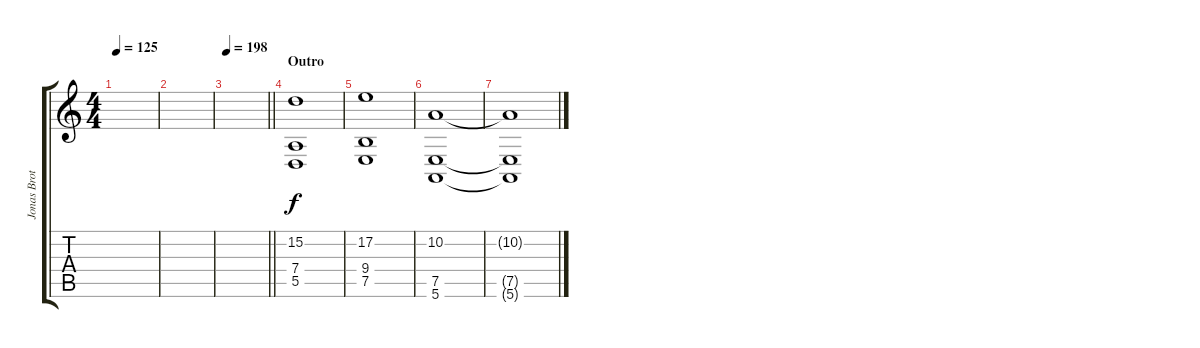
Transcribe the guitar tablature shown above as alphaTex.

\track ("Jonas Brothers" "Jonas Brot") {instrument choiraahs}
\staff {score tabs}
\tuning (E4 B3 G3 D3 A2 E2) {hide}
\ts (4 4)
\tempo 125
\clef g2
\ks c
|
|
\tempo 198
\barLineRight lightlight
|
\section ("" "Outro")
(15.2 7.4 5.5).1 |
(17.2 9.4 7.5).1 |
(10.2 7.5 5.6).1 |
(10.2{t} 7.5{t} 5.6{t}).1
